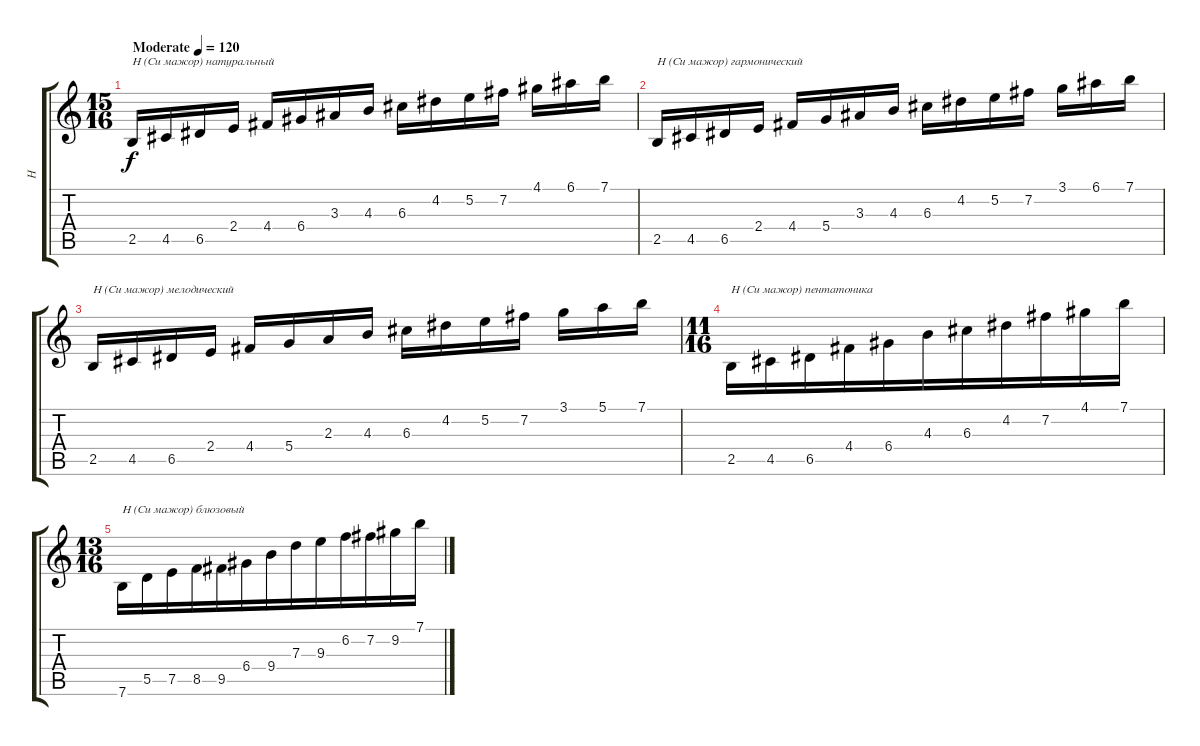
\track ("H" "H") {instrument acousticguitarsteel}
\staff {score tabs}
\tuning (E4 B3 G3 D3 A2 E2) {hide}
\ts (15 16)
\tempo (120 "Moderate")
\clef g2
\ks c
2.5.16{txt "H (Си мажор) натуральный" dy f instrument acousticguitarsteel} 4.5.16 6.5.16 2.4.16 4.4.16 6.4.16 3.3.16 4.3.16 6.3.16 4.2.16 5.2.16 7.2.16 4.1.16 6.1.16 7.1.16 |
2.5.16{txt "H (Си мажор) гармонический"} 4.5.16 6.5.16 2.4.16 4.4.16 5.4.16 3.3.16 4.3.16 6.3.16 4.2.16 5.2.16 7.2.16 3.1.16 6.1.16 7.1.16 |
2.5.16{txt "H (Си мажор) мелодический"} 4.5.16 6.5.16 2.4.16 4.4.16 5.4.16 2.3.16 4.3.16 6.3.16 4.2.16 5.2.16 7.2.16 3.1.16 5.1.16 7.1.16 |
\ts (11 16)
2.5.16{txt "H (Си мажор) пентатоника" beam merge} 4.5.16{beam merge} 6.5.16{beam merge} 4.4.16{beam merge} 6.4.16 4.3.16{beam merge} 6.3.16{beam merge} 4.2.16{beam merge} 7.2.16{beam merge} 4.1.16{beam merge} 7.1.16 |
\ts (13 16)
7.6.16{txt "H (Си мажор) блюзовый" beam merge} 5.5.16{beam merge} 7.5.16{beam merge} 8.5.16{beam merge} 9.5.16{beam merge} 6.4.16 9.4.16{beam merge} 7.3.16{beam merge} 9.3.16{beam merge} 6.2.16{beam merge} 7.2.16{beam merge} 9.2.16{beam merge} 7.1.16
